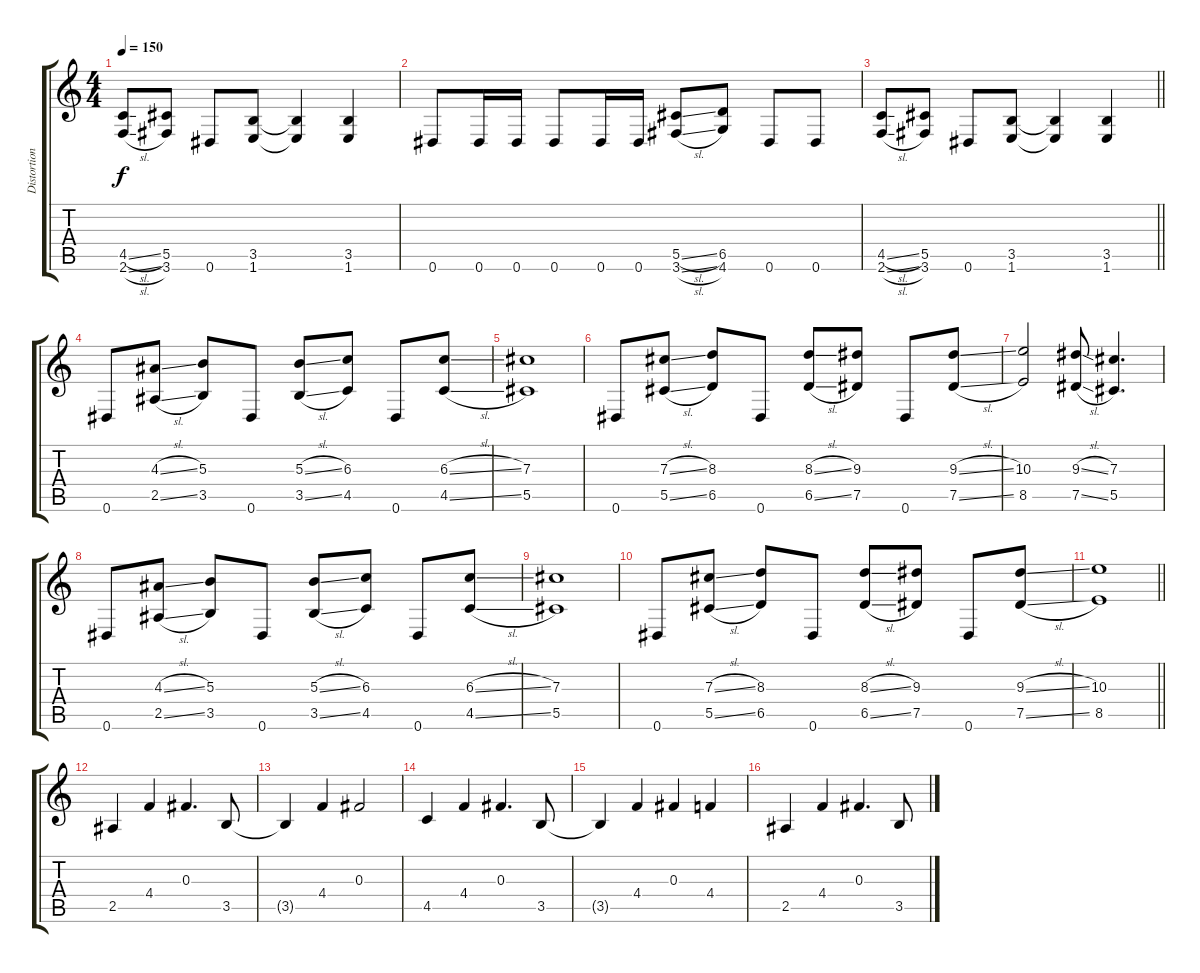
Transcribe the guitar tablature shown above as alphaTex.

\track ("Distortion" "Distortion") {instrument distortionguitar}
\staff {score tabs}
\tuning (Eb4 Bb3 Gb3 Db3 Ab2 Eb2) {hide}
\ts (4 4)
\tempo 150
\clef g2
\ks c
(4.5{sl} 2.6{sl}).8{dy f} (5.5 3.6).8 0.6.8 (3.5 1.6).8 (3.5{t} 1.6{t}).4 (3.5 1.6).4 |
0.6.8 0.6.16 0.6.16 0.6.8 0.6.16 0.6.16 (5.5{sl} 3.6{sl}).8 (6.5 4.6).8 0.6.8 0.6.8 |
\barLineRight lightlight
(4.5{sl} 2.6{sl}).8 (5.5 3.6).8 0.6.8 (3.5 1.6).8 (3.5{t} 1.6{t}).4 (3.5 1.6).4 |
\section ("" " ")
0.6.8 (4.3{sl} 2.5{sl}).8 (5.3 3.5).8 0.6.8 (5.3{sl} 3.5{sl}).8 (6.3 4.5).8 0.6.8 (6.3{sl} 4.5{sl}).8 |
(7.3 5.5).1 |
0.6.8 (7.3{sl} 5.5{sl}).8 (8.3 6.5).8 0.6.8 (8.3{sl} 6.5{sl}).8 (9.3 7.5).8 0.6.8 (9.3{sl} 7.5{sl}).8 |
(10.3 8.5).2 (9.3{sl} 7.5{sl}).8 (7.3 5.5).4{d} |
0.6.8 (4.3{sl} 2.5{sl}).8 (5.3 3.5).8 0.6.8 (5.3{sl} 3.5{sl}).8 (6.3 4.5).8 0.6.8 (6.3{sl} 4.5{sl}).8 |
(7.3 5.5).1 |
0.6.8 (7.3{sl} 5.5{sl}).8 (8.3 6.5).8 0.6.8 (8.3{sl} 6.5{sl}).8 (9.3 7.5).8 0.6.8 (9.3{sl} 7.5{sl}).8 |
\barLineRight lightlight
(10.3 8.5).1 |
\section ("" " ")
2.5.4 4.4.4 0.3.4{d} 3.5.8 |
3.5{t}.4 4.4.4 0.3.2 |
4.5.4 4.4.4 0.3.4{d} 3.5.8 |
3.5{t}.4 4.4.4 0.3.4 4.4.4 |
2.5.4 4.4.4 0.3.4{d} 3.5.8
